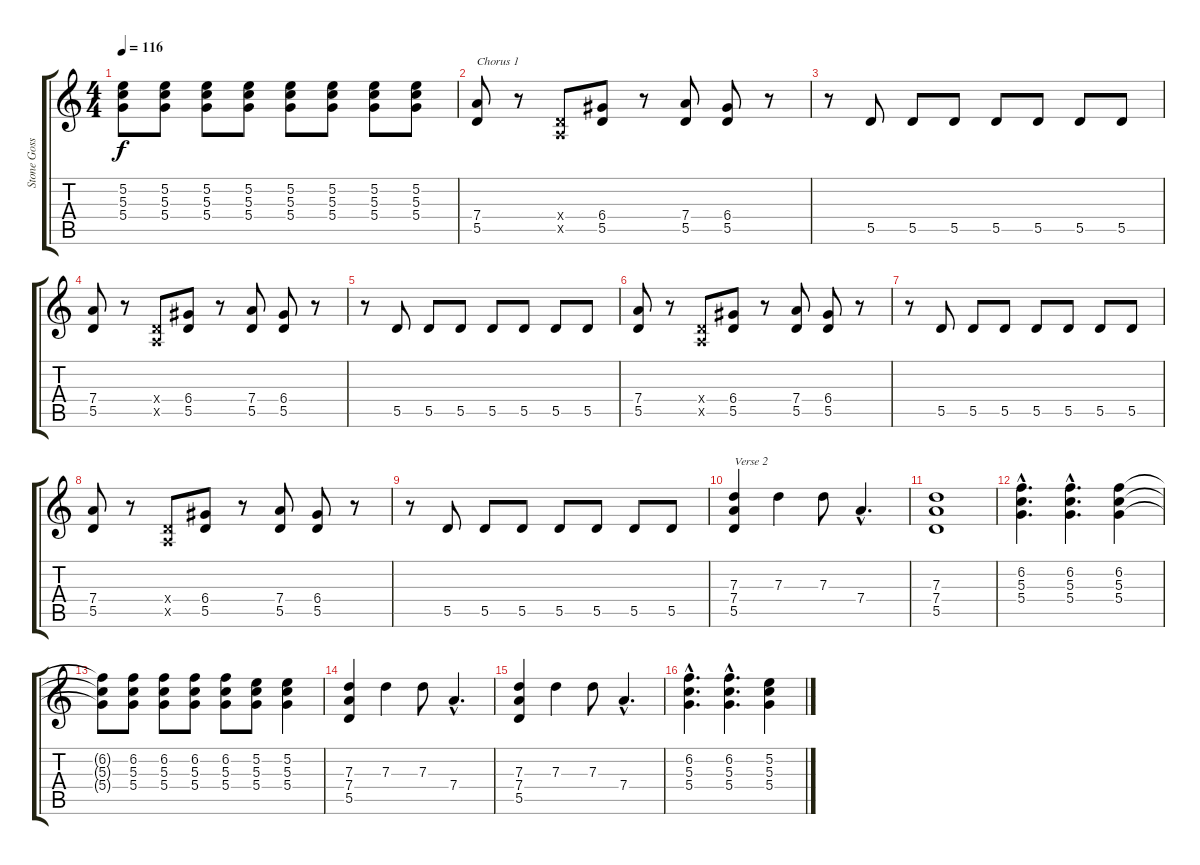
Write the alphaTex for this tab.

\track ("Stone Gossard" "Stone Goss") {instrument distortionguitar}
\staff {score tabs}
\tuning (E4 B3 G3 D3 A2 E2) {hide}
\ts (4 4)
\tempo 116
\clef g2
\ks c
(5.2{t} 5.3{t} 5.4{t}).8{dy f} (5.2 5.3 5.4).8 (5.2 5.3 5.4).8 (5.2 5.3 5.4).8 (5.2 5.3 5.4).8 (5.2 5.3 5.4).8 (5.2 5.3 5.4).8 (5.2 5.3 5.4).8 |
(7.4 5.5).8{txt "Chorus 1"} r.8 (0.4{x} 0.5{x}).8 (6.4 5.5).8 r.8 (7.4 5.5).8 (6.4 5.5).8 r.8 |
r.8 5.5.8 5.5.8 5.5.8 5.5.8 5.5.8 5.5.8 5.5.8 |
(7.4 5.5).8 r.8 (0.4{x} 0.5{x}).8 (6.4 5.5).8 r.8 (7.4 5.5).8 (6.4 5.5).8 r.8 |
r.8 5.5.8 5.5.8 5.5.8 5.5.8 5.5.8 5.5.8 5.5.8 |
(7.4 5.5).8 r.8 (0.4{x} 0.5{x}).8 (6.4 5.5).8 r.8 (7.4 5.5).8 (6.4 5.5).8 r.8 |
r.8 5.5.8 5.5.8 5.5.8 5.5.8 5.5.8 5.5.8 5.5.8 |
(7.4 5.5).8 r.8 (0.4{x} 0.5{x}).8 (6.4 5.5).8 r.8 (7.4 5.5).8 (6.4 5.5).8 r.8 |
r.8 5.5.8 5.5.8 5.5.8 5.5.8 5.5.8 5.5.8 5.5.8 |
(7.3 7.4 5.5).4{txt "Verse 2"} 7.3.4 7.3.8 7.4{hac}.4{d} |
(7.3 7.4 5.5).1 |
(6.2{hac} 5.3{hac} 5.4{hac}).4{d} (6.2{hac} 5.3{hac} 5.4{hac}).4{d} (6.2 5.3 5.4).4 |
(6.2{t} 5.3{t} 5.4{t}).8 (6.2 5.3 5.4).8 (6.2 5.3 5.4).8 (6.2 5.3 5.4).8 (6.2 5.3 5.4).8 (5.2 5.3 5.4).8 (5.2 5.3 5.4).4 |
(7.3 7.4 5.5).4 7.3.4 7.3.8 7.4{hac}.4{d} |
(7.3 7.4 5.5).4 7.3.4 7.3.8 7.4{hac}.4{d} |
(6.2{hac} 5.3{hac} 5.4{hac}).4{d} (6.2{hac} 5.3{hac} 5.4{hac}).4{d} (5.2 5.3 5.4).4
